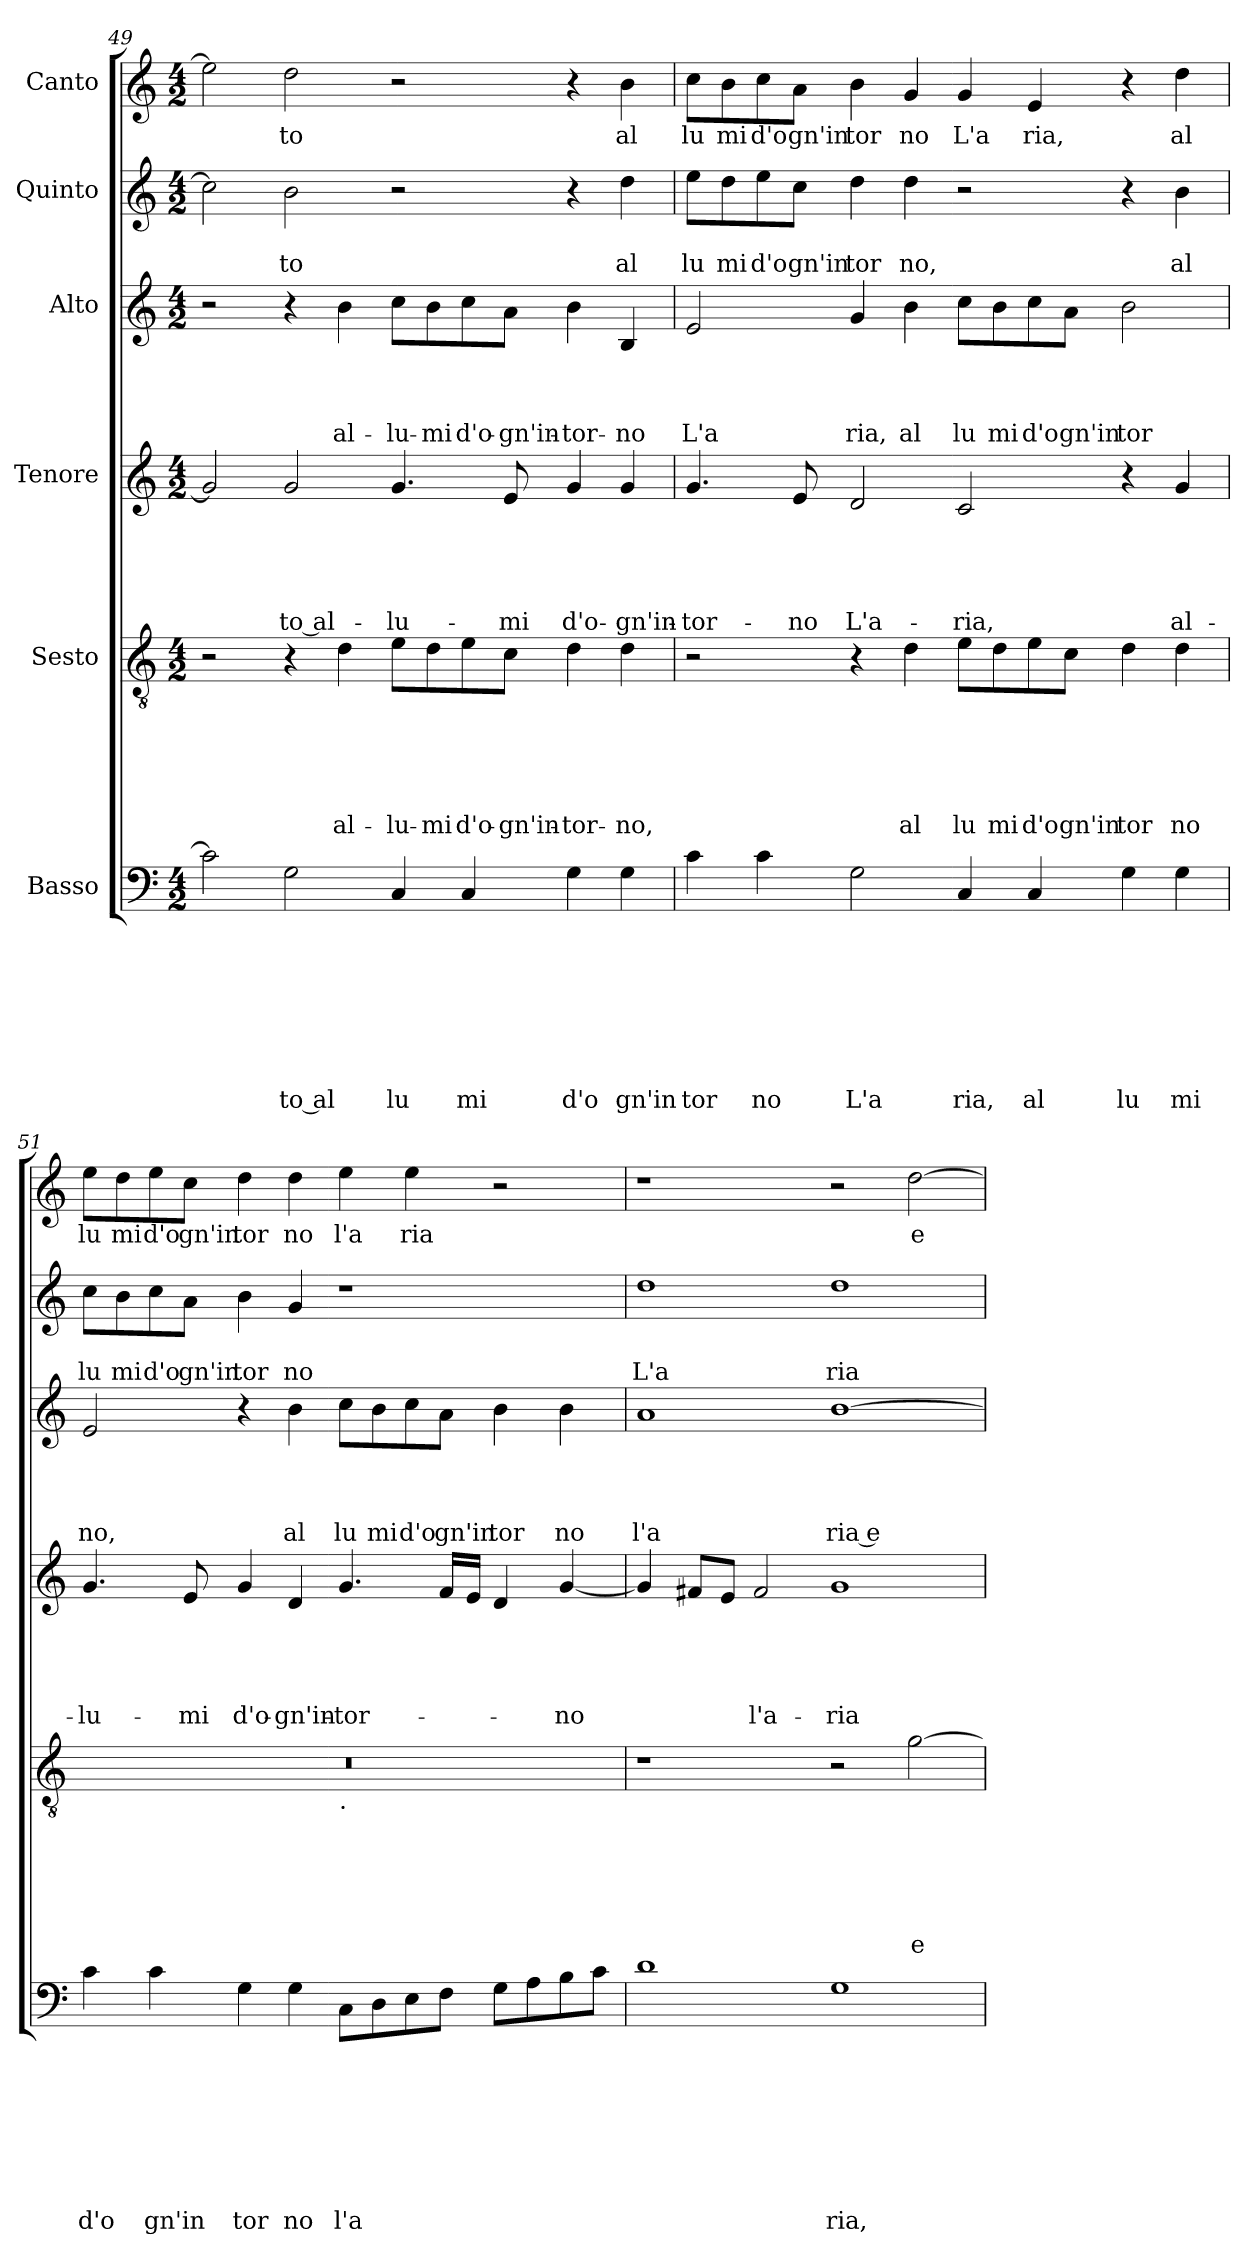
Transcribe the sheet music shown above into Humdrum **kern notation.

**kern	**text	**text	**text	**text	**text	**text	**text	**text	**kern	**text	**text	**text	**text	**text	**text	**kern	**text	**text	**text	**text	**text	**kern	**text	**text	**text	**text	**kern	**text	**text	**kern	**text
*part6	*part6	*part6	*part6	*part6	*part6	*part6	*part6	*part6	*part5	*part5	*part5	*part5	*part5	*part5	*part5	*part4	*part4	*part4	*part4	*part4	*part4	*part3	*part3	*part3	*part3	*part3	*part2	*part2	*part2	*part1	*part1
*staff6	*staff6	*staff6	*staff6	*staff6	*staff6	*staff6	*staff6	*staff6	*staff5	*staff5	*staff5	*staff5	*staff5	*staff5	*staff5	*staff4	*staff4	*staff4	*staff4	*staff4	*staff4	*staff3	*staff3	*staff3	*staff3	*staff3	*staff2	*staff2	*staff2	*staff1	*staff1
*I"Basso	*	*	*	*	*	*	*	*	*I"Sesto	*	*	*	*	*	*	*I"Tenore	*	*	*	*	*	*I"Alto	*	*	*	*	*I"Quinto	*	*	*I"Canto	*
*clefF4	*	*	*	*	*	*	*	*	*clefGv2	*	*	*	*	*	*	*clefG2	*	*	*	*	*	*clefG2	*	*	*	*	*clefG2	*	*	*clefG2	*
*k[]	*	*	*	*	*	*	*	*	*k[]	*	*	*	*	*	*	*k[]	*	*	*	*	*	*k[]	*	*	*	*	*k[]	*	*	*k[]	*
*C:	*	*	*	*	*	*	*	*	*C:	*	*	*	*	*	*	*C:	*	*	*	*	*	*C:	*	*	*	*	*C:	*	*	*C:	*
*M4/2	*	*	*	*	*	*	*	*	*M4/2	*	*	*	*	*	*	*M4/2	*	*	*	*	*	*M4/2	*	*	*	*	*M4/2	*	*	*M4/2	*
=49	=49	=49	=49	=49	=49	=49	=49	=49	=49	=49	=49	=49	=49	=49	=49	=49	=49	=49	=49	=49	=49	=49	=49	=49	=49	=49	=49	=49	=49	=49	=49
2c\]	.	.	.	.	.	.	.	.	2r	.	.	.	.	.	.	2g/]	.	.	.	.	.	2r	.	.	.	.	2cc\]	.	.	2ee\]	.
!	!	!	!	!	!	!	!	!LO:LY:b:rj	!	!	!	!	!	!	!	!	!	!	!	!	!LO:LY:b:rj	!	!	!	!	!	!	!	!LO:LY:b	!	!LO:LY:b
2G\	.	.	.	.	.	.	.	to al	4r	.	.	.	.	.	.	2g/	.	.	.	.	-to al-	4r	.	.	.	.	2b\	.	to	2dd\	to
!	!	!	!	!	!	!	!	!	!	!	!	!	!	!	!LO:LY:b	!	!	!	!	!	!	!	!	!	!	!LO:LY:b	!	!	!	!	!
.	.	.	.	.	.	.	.	.	4d\	.	.	.	.	.	al-	.	.	.	.	.	.	4b\	.	.	.	al-	.	.	.	.	.
!	!	!	!	!	!	!	!	!LO:LY:b	!	!	!	!	!	!	!LO:LY:b	!	!	!	!	!	!LO:LY:b	!	!	!	!	!LO:LY:b	!	!	!	!	!
4C/	.	.	.	.	.	.	.	lu	8e\L	.	.	.	.	.	-lu-	4.g/	.	.	.	.	-lu-	8cc\L	.	.	.	-lu-	2r	.	.	2r	.
!	!	!	!	!	!	!	!	!	!	!	!	!	!	!	!LO:LY:b	!	!	!	!	!	!	!	!	!	!	!LO:LY:b	!	!	!	!	!
.	.	.	.	.	.	.	.	.	8d\	.	.	.	.	.	-mi	.	.	.	.	.	.	8b\	.	.	.	-mi	.	.	.	.	.
!	!	!	!	!	!	!	!	!LO:LY:b	!	!	!	!	!	!	!LO:LY:b	!	!	!	!	!	!	!	!	!	!	!LO:LY:b	!	!	!	!	!
4C/	.	.	.	.	.	.	.	mi	8e\	.	.	.	.	.	d'o-	.	.	.	.	.	.	8cc\	.	.	.	d'o-	.	.	.	.	.
!	!	!	!	!	!	!	!	!	!	!	!	!	!	!	!LO:LY:b	!	!	!	!	!	!LO:LY:b	!	!	!	!	!LO:LY:b	!	!	!	!	!
.	.	.	.	.	.	.	.	.	8c\J	.	.	.	.	.	-gn'in-	8e/	.	.	.	.	-mi	8a\J	.	.	.	-gn'in-	.	.	.	.	.
!	!	!	!	!	!	!	!	!LO:LY:b	!	!	!	!	!	!	!LO:LY:b	!	!	!	!	!	!LO:LY:b	!	!	!	!	!LO:LY:b	!	!	!	!	!
4G\	.	.	.	.	.	.	.	d'o	4d\	.	.	.	.	.	-tor-	4g/	.	.	.	.	d'o-	4b\	.	.	.	-tor-	4r	.	.	4r	.
!	!	!	!	!	!	!	!	!LO:LY:b	!	!	!	!	!	!	!LO:LY:b	!	!	!	!	!	!LO:LY:b	!	!	!	!	!LO:LY:b	!	!	!LO:LY:b	!	!LO:LY:b
4G\	.	.	.	.	.	.	.	gn'in	4d\	.	.	.	.	.	-no,	4g/	.	.	.	.	-gn'in-	4B/	.	.	.	-no	4dd\	.	al	4b\	al
!!LO:PB:g=z
=50	=50	=50	=50	=50	=50	=50	=50	=50	=50	=50	=50	=50	=50	=50	=50	=50	=50	=50	=50	=50	=50	=50	=50	=50	=50	=50	=50	=50	=50	=50	=50
!	!	!	!	!	!	!	!	!LO:LY:b	!	!	!	!	!	!	!	!	!	!	!	!	!LO:LY:b	!	!	!	!	!LO:LY:b	!	!	!LO:LY:b	!	!LO:LY:b
4c\	.	.	.	.	.	.	.	tor	2r	.	.	.	.	.	.	4.g/	.	.	.	.	-tor-	2e/	.	.	.	L'a	8ee\L	.	lu	8cc\L	lu
!	!	!	!	!	!	!	!	!	!	!	!	!	!	!	!	!	!	!	!	!	!	!	!	!	!	!	!	!	!LO:LY:b	!	!LO:LY:b
.	.	.	.	.	.	.	.	.	.	.	.	.	.	.	.	.	.	.	.	.	.	.	.	.	.	.	8dd\	.	mi	8b\	mi
!	!	!	!	!	!	!	!	!LO:LY:b	!	!	!	!	!	!	!	!	!	!	!	!	!	!	!	!	!	!	!	!	!LO:LY:b	!	!LO:LY:b
4c\	.	.	.	.	.	.	.	no	.	.	.	.	.	.	.	.	.	.	.	.	.	.	.	.	.	.	8ee\	.	d'o	8cc\	d'o
!	!	!	!	!	!	!	!	!	!	!	!	!	!	!	!	!	!	!	!	!	!LO:LY:b	!	!	!	!	!	!	!	!LO:LY:b	!	!LO:LY:b
.	.	.	.	.	.	.	.	.	.	.	.	.	.	.	.	8e/	.	.	.	.	-no	.	.	.	.	.	8cc\J	.	gn'in	8a\J	gn'in
!	!	!	!	!	!	!	!	!LO:LY:b	!	!	!	!	!	!	!	!	!	!	!	!	!LO:LY:b	!	!	!	!	!LO:LY:b	!	!	!LO:LY:b	!	!LO:LY:b
2G\	.	.	.	.	.	.	.	L'a	4r	.	.	.	.	.	.	2d/	.	.	.	.	L'a-	4g/	.	.	.	ria,	4dd\	.	tor	4b\	tor
!	!	!	!	!	!	!	!	!	!	!	!	!	!	!	!LO:LY:b	!	!	!	!	!	!	!	!	!	!	!LO:LY:b	!	!	!LO:LY:b	!	!LO:LY:b
.	.	.	.	.	.	.	.	.	4d\	.	.	.	.	.	al	.	.	.	.	.	.	4b\	.	.	.	al	4dd\	.	no,	4g/	no
!	!	!	!	!	!	!	!	!LO:LY:b	!	!	!	!	!	!	!LO:LY:b	!	!	!	!	!	!LO:LY:b	!	!	!	!	!LO:LY:b	!	!	!	!	!LO:LY:b
4C/	.	.	.	.	.	.	.	ria,	8e\L	.	.	.	.	.	lu	2c/	.	.	.	.	-ria,	8cc\L	.	.	.	lu	2r	.	.	4g/	L'a
!	!	!	!	!	!	!	!	!	!	!	!	!	!	!	!LO:LY:b	!	!	!	!	!	!	!	!	!	!	!LO:LY:b	!	!	!	!	!
.	.	.	.	.	.	.	.	.	8d\	.	.	.	.	.	mi	.	.	.	.	.	.	8b\	.	.	.	mi	.	.	.	.	.
!	!	!	!	!	!	!	!	!LO:LY:b	!	!	!	!	!	!	!LO:LY:b	!	!	!	!	!	!	!	!	!	!	!LO:LY:b	!	!	!	!	!LO:LY:b
4C/	.	.	.	.	.	.	.	al	8e\	.	.	.	.	.	d'o	.	.	.	.	.	.	8cc\	.	.	.	d'o	.	.	.	4e/	ria,
!	!	!	!	!	!	!	!	!	!	!	!	!	!	!	!LO:LY:b	!	!	!	!	!	!	!	!	!	!	!LO:LY:b	!	!	!	!	!
.	.	.	.	.	.	.	.	.	8c\J	.	.	.	.	.	gn'in	.	.	.	.	.	.	8a\J	.	.	.	gn'in	.	.	.	.	.
!	!	!	!	!	!	!	!	!LO:LY:b	!	!	!	!	!	!	!LO:LY:b	!	!	!	!	!	!	!	!	!	!	!LO:LY:b	!	!	!	!	!
4G\	.	.	.	.	.	.	.	lu	4d\	.	.	.	.	.	tor	4r	.	.	.	.	.	2b\	.	.	.	tor	4r	.	.	4r	.
!	!	!	!	!	!	!	!	!LO:LY:b	!	!	!	!	!	!	!LO:LY:b	!	!	!	!	!	!LO:LY:b	!	!	!	!	!	!	!	!LO:LY:b	!	!LO:LY:b
4G\	.	.	.	.	.	.	.	mi	4d\	.	.	.	.	.	no	4g/	.	.	.	.	al-	.	.	.	.	.	4b\	.	al	4dd\	al
=51	=51	=51	=51	=51	=51	=51	=51	=51	=51	=51	=51	=51	=51	=51	=51	=51	=51	=51	=51	=51	=51	=51	=51	=51	=51	=51	=51	=51	=51	=51	=51
!	!	!	!	!	!	!	!	!LO:LY:b	!	!	!	!	!	!	!	!	!	!	!	!	!LO:LY:b	!	!	!	!	!LO:LY:b	!	!	!LO:LY:b	!	!LO:LY:b
*	*	*	*	*	*	*	*	*	*^	*	*	*	*	*	*	*	*	*	*	*	*	*	*	*	*	*	*	*	*	*	*
4c\	.	.	.	.	.	.	.	d'o	0r	1ryy	.	.	.	.	.	.	4.g/	.	.	.	.	-lu-	2e/	.	.	.	no,	8cc\L	.	lu	8ee\L	lu
!	!	!	!	!	!	!	!	!	!	!	!	!	!	!	!	!	!	!	!	!	!	!	!	!	!	!	!	!	!	!LO:LY:b	!	!LO:LY:b
.	.	.	.	.	.	.	.	.	.	.	.	.	.	.	.	.	.	.	.	.	.	.	.	.	.	.	.	8b\	.	mi	8dd\	mi
!	!	!	!	!	!	!	!	!LO:LY:b	!	!	!	!	!	!	!	!	!	!	!	!	!	!	!	!	!	!	!	!	!	!LO:LY:b	!	!LO:LY:b
4c\	.	.	.	.	.	.	.	gn'in	.	.	.	.	.	.	.	.	.	.	.	.	.	.	.	.	.	.	.	8cc\	.	d'o	8ee\	d'o
!	!	!	!	!	!	!	!	!	!	!	!	!	!	!	!	!	!	!	!	!	!	!LO:LY:b	!	!	!	!	!	!	!	!LO:LY:b	!	!LO:LY:b
.	.	.	.	.	.	.	.	.	.	.	.	.	.	.	.	.	8e/	.	.	.	.	-mi	.	.	.	.	.	8a\J	.	gn'in	8cc\J	gn'in
!	!	!	!	!	!	!	!	!LO:LY:b	!	!	!	!	!	!	!	!	!	!	!	!	!	!LO:LY:b	!	!	!	!	!	!	!	!LO:LY:b	!	!LO:LY:b
4G\	.	.	.	.	.	.	.	tor	.	.	.	.	.	.	.	.	4g/	.	.	.	.	d'o-	4r	.	.	.	.	4b\	.	tor	4dd\	tor
!	!	!	!	!	!	!	!	!LO:LY:b	!	!	!	!	!	!	!	!	!	!	!	!	!	!LO:LY:b	!	!	!	!	!LO:LY:b	!	!	!LO:LY:b	!	!LO:LY:b
4G\	.	.	.	.	.	.	.	no	.	.	.	.	.	.	.	.	4d/	.	.	.	.	-gn'in-	4b\	.	.	.	al	4g/	.	no	4dd\	no
!	!	!	!	!	!	!	!	!	!	!LO:TX:b:t=.	!	!	!	!	!	!	!	!	!	!	!	!	!	!	!	!	!	!	!	!	!	!
!	!	!	!	!	!	!	!	!LO:LY:b	!	!	!	!	!	!	!	!	!	!	!	!	!	!LO:LY:b	!	!	!	!	!LO:LY:b	!	!	!	!	!LO:LY:b
8C\L	.	.	.	.	.	.	.	l'a	.	1ryy	.	.	.	.	.	.	4.g/	.	.	.	.	-tor-	8cc\L	.	.	.	lu	1r	.	.	4ee\	l'a
!	!	!	!	!	!	!	!	!	!	!	!	!	!	!	!	!	!	!	!	!	!	!	!	!	!	!	!LO:LY:b	!	!	!	!	!
8D\	.	.	.	.	.	.	.	.	.	.	.	.	.	.	.	.	.	.	.	.	.	.	8b\	.	.	.	mi	.	.	.	.	.
!	!	!	!	!	!	!	!	!	!	!	!	!	!	!	!	!	!	!	!	!	!	!	!	!	!	!	!LO:LY:b	!	!	!	!	!LO:LY:b
8E\	.	.	.	.	.	.	.	.	.	.	.	.	.	.	.	.	.	.	.	.	.	.	8cc\	.	.	.	d'o	.	.	.	4ee\	ria
!	!	!	!	!	!	!	!	!	!	!	!	!	!	!	!	!	!	!	!	!	!	!	!	!	!	!	!LO:LY:b	!	!	!	!	!
8F\J	.	.	.	.	.	.	.	.	.	.	.	.	.	.	.	.	16f/LL	.	.	.	.	.	8a\J	.	.	.	gn'in	.	.	.	.	.
.	.	.	.	.	.	.	.	.	.	.	.	.	.	.	.	.	16e/JJ	.	.	.	.	.	.	.	.	.	.	.	.	.	.	.
!	!	!	!	!	!	!	!	!	!	!	!	!	!	!	!	!	!	!	!	!	!	!	!	!	!	!	!LO:LY:b	!	!	!	!	!
8G\L	.	.	.	.	.	.	.	.	.	.	.	.	.	.	.	.	4d/	.	.	.	.	.	4b\	.	.	.	tor	.	.	.	2r	.
8A\	.	.	.	.	.	.	.	.	.	.	.	.	.	.	.	.	.	.	.	.	.	.	.	.	.	.	.	.	.	.	.	.
!	!	!	!	!	!	!	!	!	!	!	!	!	!	!	!	!	!	!	!	!	!	!LO:LY:b	!	!	!	!	!LO:LY:b	!	!	!	!	!
8B\	.	.	.	.	.	.	.	.	.	.	.	.	.	.	.	.	[<4g/	.	.	.	.	-no	4b\	.	.	.	no	.	.	.	.	.
8c\J	.	.	.	.	.	.	.	.	.	.	.	.	.	.	.	.	.	.	.	.	.	.	.	.	.	.	.	.	.	.	.	.
=52	=52	=52	=52	=52	=52	=52	=52	=52	=52	=52	=52	=52	=52	=52	=52	=52	=52	=52	=52	=52	=52	=52	=52	=52	=52	=52	=52	=52	=52	=52	=52	=52
!	!	!	!	!	!	!	!	!	!	!	!	!	!	!	!	!	!	!	!	!	!	!	!	!	!	!	!LO:LY:b	!	!	!LO:LY:b	!	!
*	*	*	*	*	*	*	*	*	*v	*v	*	*	*	*	*	*	*	*	*	*	*	*	*	*	*	*	*	*	*	*	*	*
1d	.	.	.	.	.	.	.	.	1r	.	.	.	.	.	.	4g/]	.	.	.	.	.	1a	.	.	.	l'a	1dd	.	L'a	1r	.
.	.	.	.	.	.	.	.	.	.	.	.	.	.	.	.	8f#X/L	.	.	.	.	.	.	.	.	.	.	.	.	.	.	.
.	.	.	.	.	.	.	.	.	.	.	.	.	.	.	.	8e/J	.	.	.	.	.	.	.	.	.	.	.	.	.	.	.
!	!	!	!	!	!	!	!	!	!	!	!	!	!	!	!	!	!	!	!	!	!LO:LY:b	!	!	!	!	!	!	!	!	!	!
.	.	.	.	.	.	.	.	.	.	.	.	.	.	.	.	2f#/	.	.	.	.	l'a-	.	.	.	.	.	.	.	.	.	.
!	!	!	!	!	!	!	!	!LO:LY:b	!	!	!	!	!	!	!	!	!	!	!	!	!LO:LY:b	!	!	!	!	!LO:LY:b	!	!	!LO:LY:b	!	!
1G	.	.	.	.	.	.	.	ria,	2r	.	.	.	.	.	.	1g	.	.	.	.	-ria	[>1b	.	.	.	ria e	1dd	.	ria	2r	.
!	!	!	!	!	!	!	!	!	!	!	!	!	!	!	!LO:LY:b	!	!	!	!	!	!	!	!	!	!	!	!	!	!	!	!LO:LY:b
.	.	.	.	.	.	.	.	.	[>2g\	.	.	.	.	.	e	.	.	.	.	.	.	.	.	.	.	.	.	.	.	[>2dd\	e
=	=	=	=	=	=	=	=	=	=	=	=	=	=	=	=	=	=	=	=	=	=	=	=	=	=	=	=	=	=	=	=
*-	*-	*-	*-	*-	*-	*-	*-	*-	*-	*-	*-	*-	*-	*-	*-	*-	*-	*-	*-	*-	*-	*-	*-	*-	*-	*-	*-	*-	*-	*-	*-
